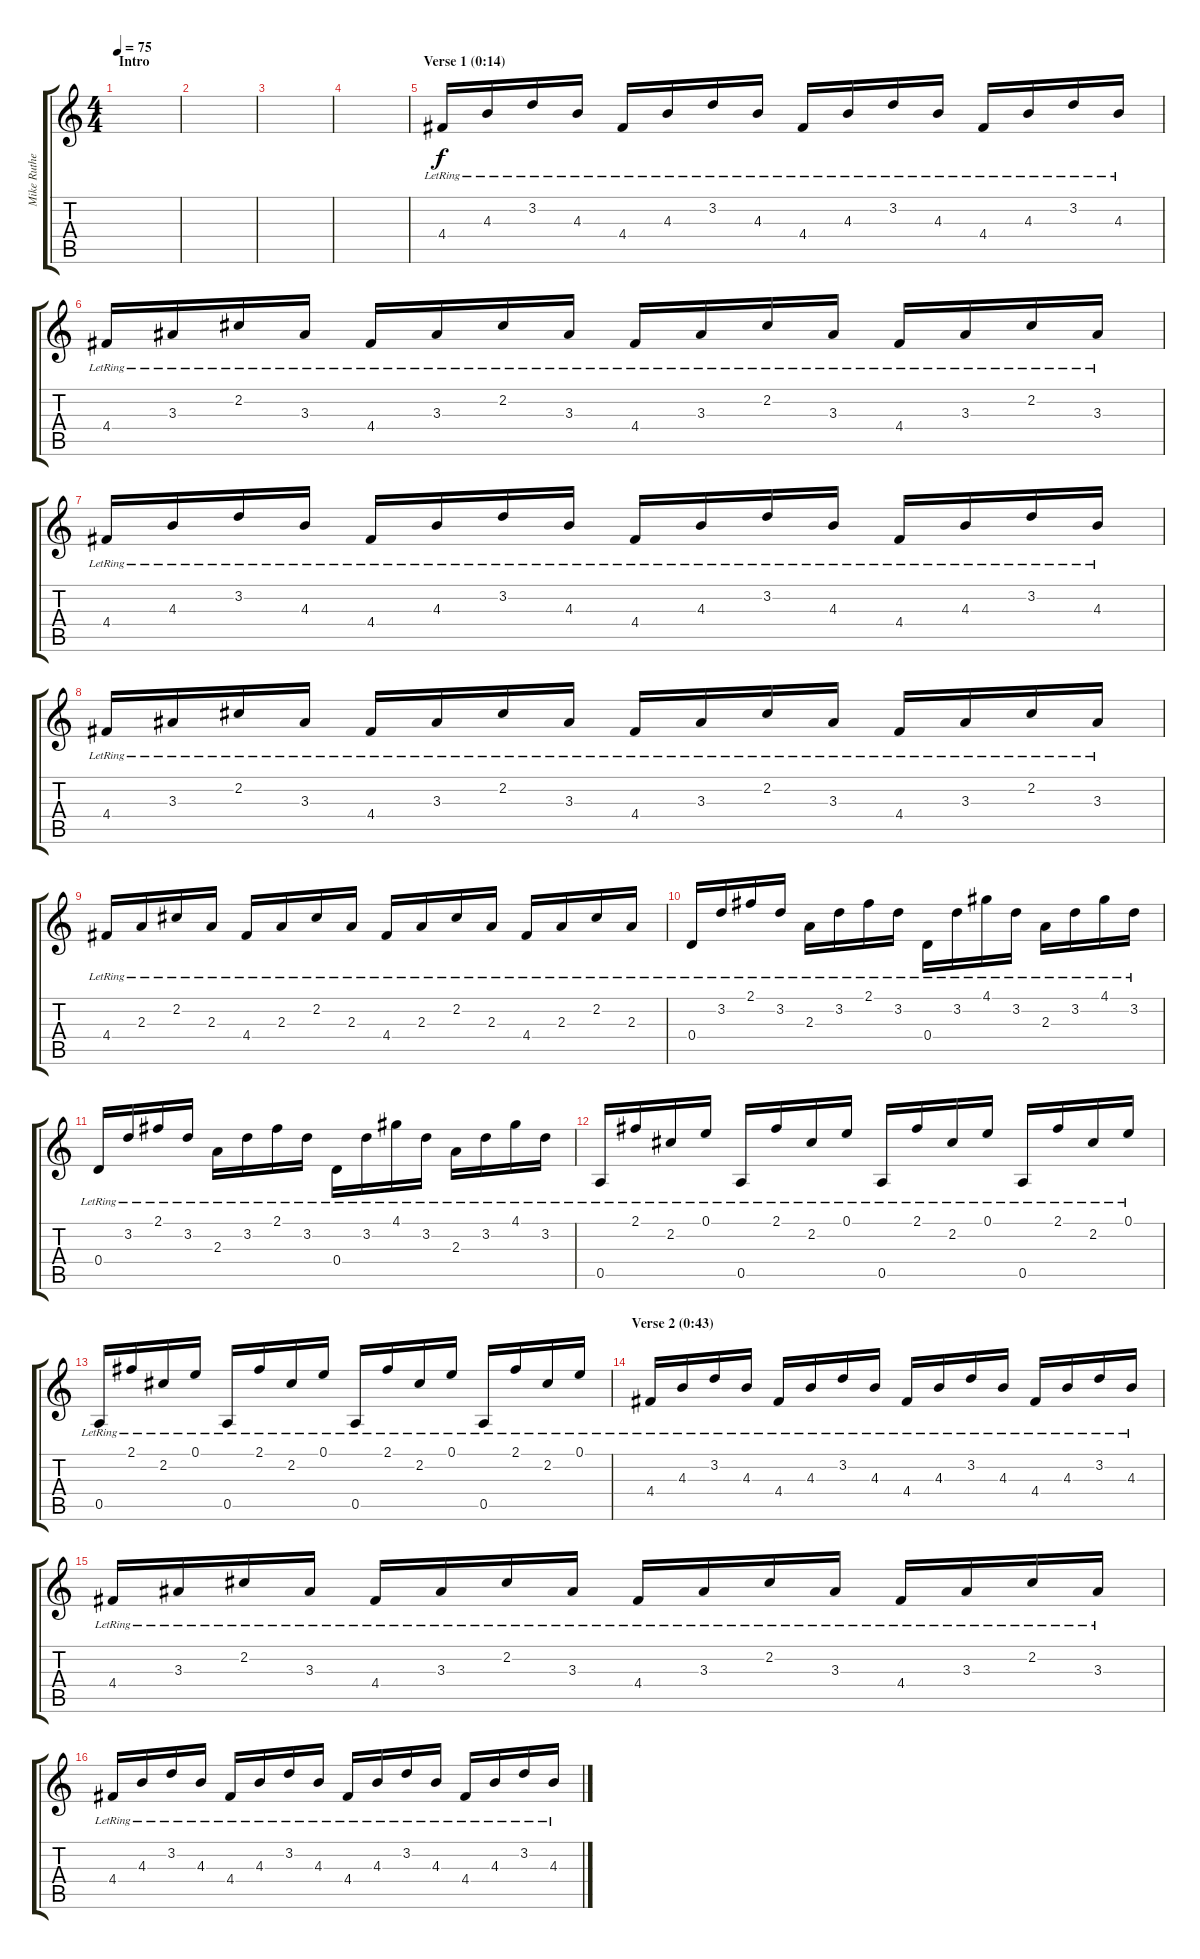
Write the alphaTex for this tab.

\track ("Mike Rutherford (clean guitar rhythm)" "Mike Ruthe") {instrument electricguitarjazz}
\staff {score tabs}
\tuning (E4 B3 G3 D3 A2 E2) {hide}
\ts (4 4)
\section ("" "Intro")
\tempo 75
\clef g2
\ks c
|
|
|
|
\section ("" "Verse 1 (0:14)")
4.4{lr}.16 4.3{lr}.16 3.2{lr}.16 4.3{lr}.16 4.4{lr}.16 4.3{lr}.16 3.2{lr}.16 4.3{lr}.16 4.4{lr}.16 4.3{lr}.16 3.2{lr}.16 4.3{lr}.16 4.4{lr}.16 4.3{lr}.16 3.2{lr}.16 4.3{lr}.16 |
4.4{lr}.16 3.3{lr}.16 2.2{lr}.16 3.3{lr}.16 4.4{lr}.16 3.3{lr}.16 2.2{lr}.16 3.3{lr}.16 4.4{lr}.16 3.3{lr}.16 2.2{lr}.16 3.3{lr}.16 4.4{lr}.16 3.3{lr}.16 2.2{lr}.16 3.3{lr}.16 |
4.4{lr}.16 4.3{lr}.16 3.2{lr}.16 4.3{lr}.16 4.4{lr}.16 4.3{lr}.16 3.2{lr}.16 4.3{lr}.16 4.4{lr}.16 4.3{lr}.16 3.2{lr}.16 4.3{lr}.16 4.4{lr}.16 4.3{lr}.16 3.2{lr}.16 4.3{lr}.16 |
4.4{lr}.16 3.3{lr}.16 2.2{lr}.16 3.3{lr}.16 4.4{lr}.16 3.3{lr}.16 2.2{lr}.16 3.3{lr}.16 4.4{lr}.16 3.3{lr}.16 2.2{lr}.16 3.3{lr}.16 4.4{lr}.16 3.3{lr}.16 2.2{lr}.16 3.3{lr}.16 |
4.4{lr}.16 2.3{lr}.16 2.2{lr}.16 2.3{lr}.16 4.4{lr}.16 2.3{lr}.16 2.2{lr}.16 2.3{lr}.16 4.4{lr}.16 2.3{lr}.16 2.2{lr}.16 2.3{lr}.16 4.4{lr}.16 2.3{lr}.16 2.2{lr}.16 2.3{lr}.16 |
0.4{lr}.16 3.2{lr}.16 2.1{lr}.16 3.2{lr}.16 2.3{lr}.16 3.2{lr}.16 2.1{lr}.16 3.2{lr}.16 0.4{lr}.16 3.2{lr}.16 4.1{lr}.16 3.2{lr}.16 2.3{lr}.16 3.2{lr}.16 4.1{lr}.16 3.2{lr}.16 |
0.4{lr}.16 3.2{lr}.16 2.1{lr}.16 3.2{lr}.16 2.3{lr}.16 3.2{lr}.16 2.1{lr}.16 3.2{lr}.16 0.4{lr}.16 3.2{lr}.16 4.1{lr}.16 3.2{lr}.16 2.3{lr}.16 3.2{lr}.16 4.1{lr}.16 3.2{lr}.16 |
0.5{lr}.16 2.1{lr}.16 2.2{lr}.16 0.1{lr}.16 0.5{lr}.16 2.1{lr}.16 2.2{lr}.16 0.1{lr}.16 0.5{lr}.16 2.1{lr}.16 2.2{lr}.16 0.1{lr}.16 0.5{lr}.16 2.1{lr}.16 2.2{lr}.16 0.1{lr}.16 |
0.5{lr}.16 2.1{lr}.16 2.2{lr}.16 0.1{lr}.16 0.5{lr}.16 2.1{lr}.16 2.2{lr}.16 0.1{lr}.16 0.5{lr}.16 2.1{lr}.16 2.2{lr}.16 0.1{lr}.16 0.5{lr}.16 2.1{lr}.16 2.2{lr}.16 0.1{lr}.16 |
\section ("" "Verse 2 (0:43)")
4.4{lr}.16 4.3{lr}.16 3.2{lr}.16 4.3{lr}.16 4.4{lr}.16 4.3{lr}.16 3.2{lr}.16 4.3{lr}.16 4.4{lr}.16 4.3{lr}.16 3.2{lr}.16 4.3{lr}.16 4.4{lr}.16 4.3{lr}.16 3.2{lr}.16 4.3{lr}.16 |
4.4{lr}.16 3.3{lr}.16 2.2{lr}.16 3.3{lr}.16 4.4{lr}.16 3.3{lr}.16 2.2{lr}.16 3.3{lr}.16 4.4{lr}.16 3.3{lr}.16 2.2{lr}.16 3.3{lr}.16 4.4{lr}.16 3.3{lr}.16 2.2{lr}.16 3.3{lr}.16 |
4.4{lr}.16 4.3{lr}.16 3.2{lr}.16 4.3{lr}.16 4.4{lr}.16 4.3{lr}.16 3.2{lr}.16 4.3{lr}.16 4.4{lr}.16 4.3{lr}.16 3.2{lr}.16 4.3{lr}.16 4.4{lr}.16 4.3{lr}.16 3.2{lr}.16 4.3{lr}.16
